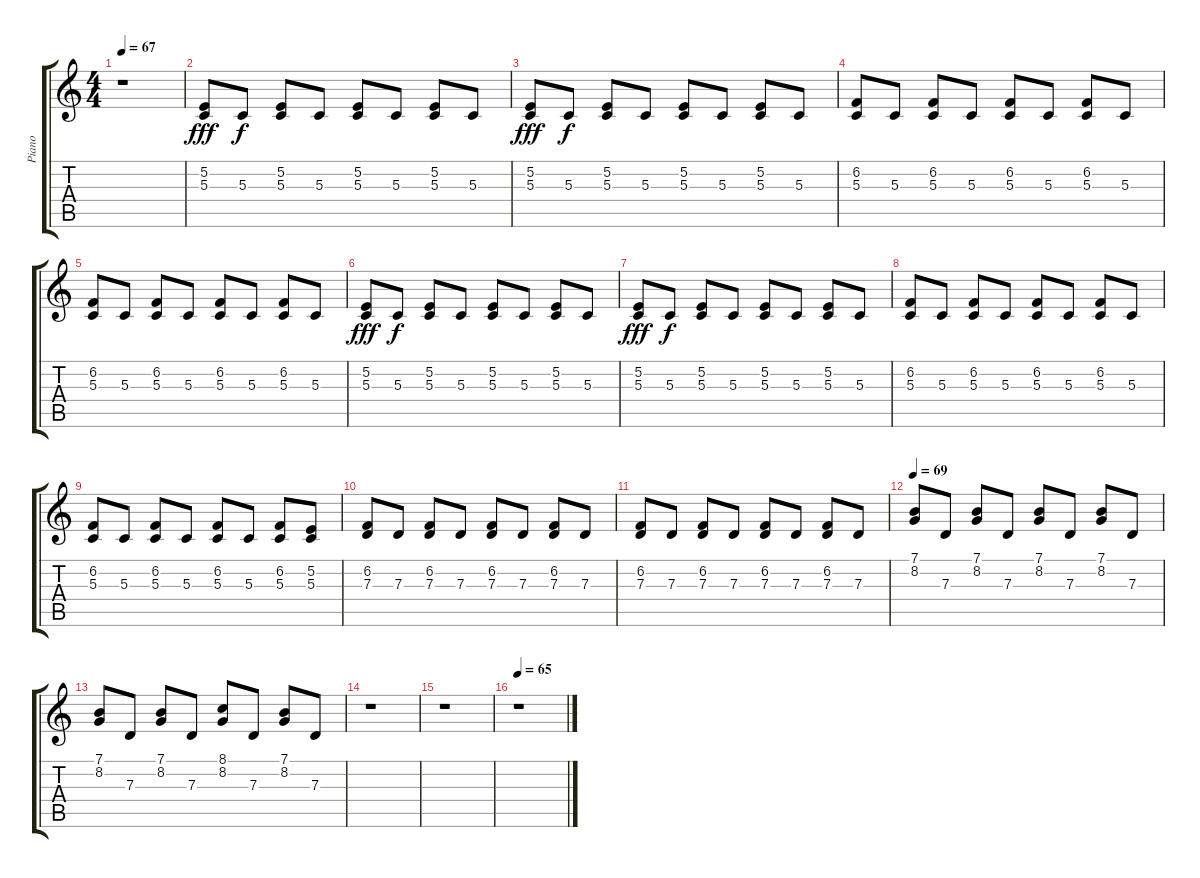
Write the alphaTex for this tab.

\track ("Piano" "Piano") {instrument electricgrandpiano}
\staff {score tabs}
\tuning (E4 B3 G3 D3 A2 E2) {hide}
\ts (4 4)
\tempo 67
\clef g2
\ks c
r.1{dy fff instrument electricgrandpiano} |
(5.2 5.3).8 5.3.8{dy f} (5.2 5.3).8 5.3.8 (5.2 5.3).8 5.3.8 (5.2 5.3).8 5.3.8 |
(5.2 5.3).8{dy fff} 5.3.8{dy f} (5.2 5.3).8 5.3.8 (5.2 5.3).8 5.3.8 (5.2 5.3).8 5.3.8 |
(6.2 5.3).8 5.3.8 (6.2 5.3).8 5.3.8 (6.2 5.3).8 5.3.8 (6.2 5.3).8 5.3.8 |
(6.2 5.3).8 5.3.8 (6.2 5.3).8 5.3.8 (6.2 5.3).8 5.3.8 (6.2 5.3).8 5.3.8 |
(5.2 5.3).8{dy fff} 5.3.8{dy f} (5.2 5.3).8 5.3.8 (5.2 5.3).8 5.3.8 (5.2 5.3).8 5.3.8 |
(5.2 5.3).8{dy fff} 5.3.8{dy f} (5.2 5.3).8 5.3.8 (5.2 5.3).8 5.3.8 (5.2 5.3).8 5.3.8 |
(6.2 5.3).8 5.3.8 (6.2 5.3).8 5.3.8 (6.2 5.3).8 5.3.8 (6.2 5.3).8 5.3.8 |
(6.2 5.3).8 5.3.8 (6.2 5.3).8 5.3.8 (6.2 5.3).8 5.3.8 (6.2 5.3).8 (5.2 5.3).8 |
(6.2 7.3).8 7.3.8 (6.2 7.3).8 7.3.8 (6.2 7.3).8 7.3.8 (6.2 7.3).8 7.3.8 |
(6.2 7.3).8 7.3.8 (6.2 7.3).8 7.3.8 (6.2 7.3).8 7.3.8 (6.2 7.3).8 7.3.8 |
\tempo 69
(7.1 8.2).8 7.3.8 (7.1 8.2).8 7.3.8 (7.1 8.2).8 7.3.8 (7.1 8.2).8 7.3.8 |
(7.1 8.2).8 7.3.8 (7.1 8.2).8 7.3.8 (8.1 8.2).8 7.3.8 (7.1 8.2).8 7.3.8 |
r.1 |
r.1 |
\tempo 65
r.1
